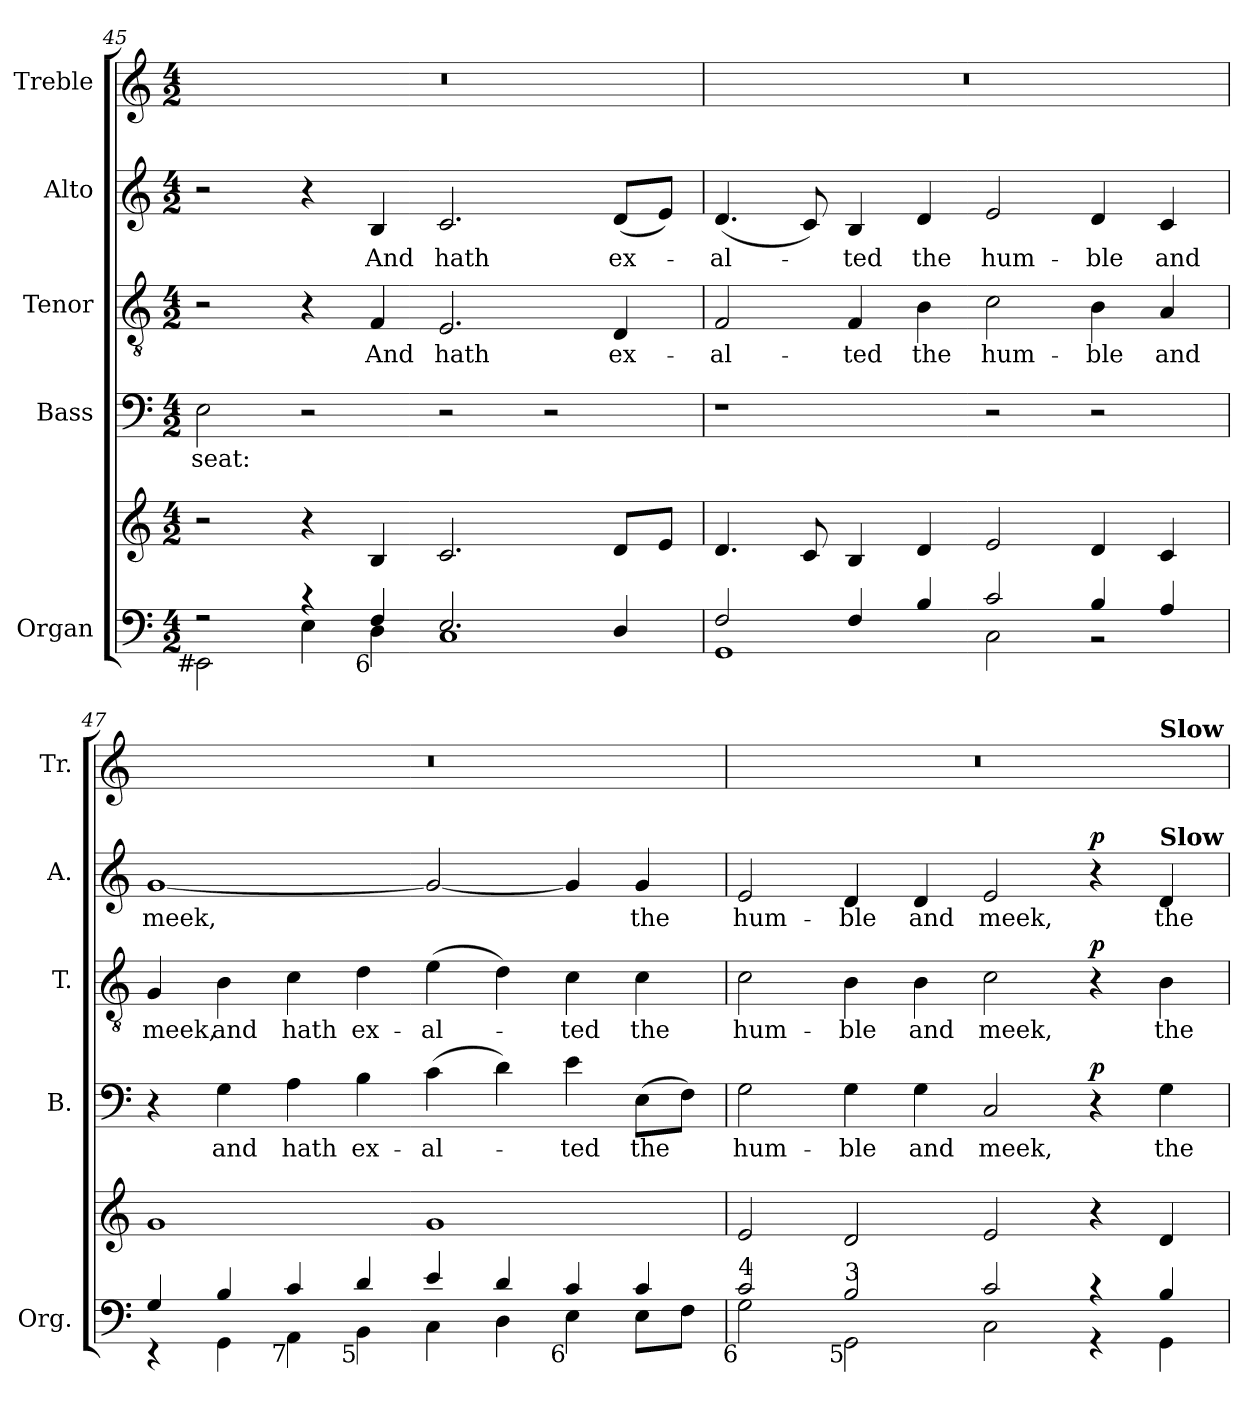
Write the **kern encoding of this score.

**kern	**kern	**kern	**text	**dynam	**kern	**text	**dynam	**kern	**text	**dynam	**kern
*part5	*part5	*part4	*part4	*part4	*part3	*part3	*part3	*part2	*part2	*part2	*part1
*staff6	*staff5	*staff4	*staff4	*staff4	*staff3	*staff3	*staff3	*staff2	*staff2	*staff2	*staff1
*I"Organ	*	*I"Bass	*	*	*I"Tenor	*	*	*I"Alto	*	*	*I"Treble
*I'Org.	*	*I'B.	*	*	*I'T.	*	*	*I'A.	*	*	*I'Tr.
!!LO:LB:g=z
*clefF4	*clefG2	*clefF4	*	*	*clefGv2	*	*	*clefG2	*	*	*clefG2
*	*	*	*	*	*ITrd7c12	*	*	*	*	*	*
*k[]	*k[]	*k[]	*	*	*k[]	*	*	*k[]	*	*	*k[]
*C:	*C:	*C:	*	*	*C:	*	*	*C:	*	*	*C:
*M4/2	*M4/2	*M4/2	*	*	*M4/2	*	*	*M4/2	*	*	*M4/2
=45	=45	=45	=45	=45	=45	=45	=45	=45	=45	=45	=45
*^	*	*	*	*	*	*	*	*	*	*	*
!LO:TX:b:rj:t=#	!	!	!	!	!	!	!	!	!	!	!	!
!	!	!	!	!LO:LY:b:color=#000000	!	!	!	!	!	!	!	!LO:N:vis=1
2r	2EEi\	2r	2Ei\	seat:	.	2r	.	.	2r	.	.	0r
4r	4Ei\	4r	2r	.	.	4r	.	.	4r	.	.	.
!	!	!	!	!	!	!	!LO:LY:b:color=#000000	!	!	!	!	!
!LO:TX:b:rj:t=6	!	!	!	!	!	!	!	!	!	!	!	!
!	!	!	!	!	!	!	!	!	!	!LO:LY:b:color=#000000	!	!
4Fi/	4Di\	4Bi/	.	.	.	4FFi/	And	.	4Bi/	And	.	.
!	!	!	!	!	!	!	!LO:LY:b:color=#000000	!	!	!	!	!
!	!	!	!	!	!	!	!	!	!	!LO:LY:b:color=#000000	!	!
2.Ei/	1Ci	2.ci/	2r	.	.	2.EEi/	hath	.	2.ci/	hath	.	.
.	.	.	2r	.	.	.	.	.	.	.	.	.
!	!	!	!	!	!	!	!LO:LY:b:color=#000000	!	!	!	!	!
!	!	!	!	!	!	!	!	!	!	!LO:LY:b:color=#000000	!	!
4Di/	.	8di/L	.	.	.	4DDi/	ex-	.	(8di/L	ex-	.	.
.	.	8ei/J	.	.	.	.	.	.	8ei/J)	.	.	.
=46	=46	=46	=46	=46	=46	=46	=46	=46	=46	=46	=46	=46
!	!	!	!	!	!	!	!LO:LY:b:color=#000000	!	!	!	!	!
!	!	!	!	!	!	!	!	!	!	!LO:LY:b:color=#000000	!	!LO:N:vis=1
2Fi/	1GGi	4.di/	1r	.	.	2FFi/	-al-	.	(4.di/	-al-	.	0r
.	.	8ci/	.	.	.	.	.	.	8ci/)	.	.	.
!	!	!	!	!	!	!	!LO:LY:b:color=#000000	!	!	!	!	!
!	!	!	!	!	!	!	!	!	!	!LO:LY:b:color=#000000	!	!
4Fi/	.	4Bi/	.	.	.	4FFi/	-ted	.	4Bi/	-ted	.	.
!	!	!	!	!	!	!	!LO:LY:b:color=#000000	!	!	!	!	!
!	!	!	!	!	!	!	!	!	!	!LO:LY:b:color=#000000	!	!
4Bi/	.	4di/	.	.	.	4BBi\	the	.	4di/	the	.	.
!	!	!	!	!	!	!	!LO:LY:b:color=#000000	!	!	!	!	!
!	!	!	!	!	!	!	!	!	!	!LO:LY:b:color=#000000	!	!
2ci/	2Ci\	2ei/	2r	.	.	2Ci\	hum-	.	2ei/	hum-	.	.
!	!	!	!	!	!	!	!LO:LY:b:color=#000000	!	!	!	!	!
!	!	!	!	!	!	!	!	!	!	!LO:LY:b:color=#000000	!	!
4Bi/	2r	4di/	2r	.	.	4BBi\	-ble	.	4di/	-ble	.	.
!	!	!	!	!	!	!	!LO:LY:b:color=#000000	!	!	!	!	!
!	!	!	!	!	!	!	!	!	!	!LO:LY:b:color=#000000	!	!
4Ai/	.	4ci/	.	.	.	4AAi/	and	.	4ci/	and	.	.
=47	=47	=47	=47	=47	=47	=47	=47	=47	=47	=47	=47	=47
!	!	!	!	!	!	!	!LO:LY:b:color=#000000	!	!	!	!	!
!	!	!	!	!	!	!	!	!	!	!LO:LY:b:color=#000000	!	!LO:N:vis=1
4Gi/	4r	1gi	4r	.	.	4GGi/	meek,	.	[1gi	meek,	.	0r
!	!	!	!	!LO:LY:b:color=#000000	!	!	!	!	!	!	!	!
!	!	!	!	!	!	!	!LO:LY:b:color=#000000	!	!	!	!	!
4Bi/	4GGi\	.	4Gi\	and	.	4BBi\	and	.	.	.	.	.
!	!	!	!	!LO:LY:b:color=#000000	!	!	!	!	!	!	!	!
!LO:TX:b:rj:t=7	!	!	!	!	!	!	!	!	!	!	!	!
!	!	!	!	!	!	!	!LO:LY:b:color=#000000	!	!	!	!	!
4ci/	4AAi\	.	4Ai\	hath	.	4Ci\	hath	.	.	.	.	.
!	!	!	!	!LO:LY:b:color=#000000	!	!	!	!	!	!	!	!
!LO:TX:b:rj:t=5	!	!	!	!	!	!	!	!	!	!	!	!
!	!	!	!	!	!	!	!LO:LY:b:color=#000000	!	!	!	!	!
4di/	4BBi\	.	4Bi\	ex-	.	4Di\	ex-	.	.	.	.	.
!	!	!	!	!LO:LY:b:color=#000000	!	!	!	!	!	!	!	!
!	!	!	!	!	!	!	!LO:LY:b:color=#000000	!	!	!	!	!
4ei/	4Ci\	1gi	(4ci\	-al-	.	(4Ei\	-al-	.	2gi/_	.	.	.
4di/	4Di\	.	4di\)	.	.	4Di\)	.	.	.	.	.	.
!	!	!	!	!LO:LY:b:color=#000000	!	!	!	!	!	!	!	!
!LO:TX:b:rj:t=6	!	!	!	!	!	!	!	!	!	!	!	!
!	!	!	!	!	!	!	!LO:LY:b:color=#000000	!	!	!	!	!
4ci/	4Ei\	.	4ei\	-ted	.	4Ci\	-ted	.	4gi/]	.	.	.
!	!	!	!	!LO:LY:b:color=#000000	!	!	!	!	!	!	!	!
!	!	!	!	!	!	!	!LO:LY:b:color=#000000	!	!	!	!	!
!	!	!	!	!	!	!	!	!	!	!LO:LY:b:color=#000000	!	!
4ci/	8Ei\L	.	(8Ei\L	the	.	4Ci\	the	.	4gi/	the	.	.
.	8Fi\J	.	8Fi\J)	.	.	.	.	.	.	.	.	.
!!LO:PB:g=z
=48	=48	=48	=48	=48	=48	=48	=48	=48	=48	=48	=48	=48
!	!	!	!	!LO:LY:b:color=#000000	!	!	!	!	!	!	!	!
!	!	!	!	!	!	!	!LO:LY:b:color=#000000	!	!	!	!	!
!LO:TX:b:rj:t=6	!	!	!	!	!	!	!	!	!	!	!	!
!LO:TX:t=4	!	!	!	!	!	!	!	!	!	!	!	!
!	!	!	!	!	!	!	!	!	!	!LO:LY:b:color=#000000	!	!LO:N:vis=1
*	*	*	*	*	*	*	*	*	*	*	*	*^
2ci/	2Gi\	2ei/	2Gi\	hum-	.	2Ci\	hum-	.	2ei/	hum-	.	0r	1..ryy
!	!	!	!	!LO:LY:b:color=#000000	!	!	!	!	!	!	!	!	!
!	!	!	!	!	!	!	!LO:LY:b:color=#000000	!	!	!	!	!	!
!LO:TX:b:rj:t=5	!	!	!	!	!	!	!	!	!	!	!	!	!
!LO:TX:t=3	!	!	!	!	!	!	!	!	!	!	!	!	!
!	!	!	!	!	!	!	!	!	!	!LO:LY:b:color=#000000	!	!	!
2Bi/	2GGi\	2di/	4Gi\	-ble	.	4BBi\	-ble	.	4di/	-ble	.	.	.
!	!	!	!	!LO:LY:b:color=#000000	!	!	!	!	!	!	!	!	!
!	!	!	!	!	!	!	!LO:LY:b:color=#000000	!	!	!	!	!	!
!	!	!	!	!	!	!	!	!	!	!LO:LY:b:color=#000000	!	!	!
.	.	.	4Gi\	and	.	4BBi\	and	.	4di/	and	.	.	.
!	!	!	!	!LO:LY:b:color=#000000	!	!	!	!	!	!	!	!	!
!	!	!	!	!	!	!	!LO:LY:b:color=#000000	!	!	!	!	!	!
!	!	!	!	!	!	!	!	!	!	!LO:LY:b:color=#000000	!	!	!
2ci/	2Ci\	2ei/	2Ci/	meek,	.	2Ci\	meek,	.	2ei/	meek,	.	.	.
4r	4r	4r	4r	.	p	4r	.	p	4r	.	p	.	.
!	!	!	!	!LO:LY:b:color=#000000	!	!	!	!	!	!	!	!	!
!	!	!	!	!	!	!	!LO:LY:b:color=#000000	!	!	!	!	!	!
*	*	*	*	*	*	*	*	*	*MM60	*	*	*MM60	*
!	!	!	!	!	!	!	!	!	!	!	!	!	!LO:TX:a:B:t=Slow
!	!	!	!	!	!	!	!	!	!LO:TX:a:B:t=Slow	!	!	!	!
!	!	!	!	!	!	!	!	!	!	!LO:LY:b:color=#000000	!	!	!
4Bi/	4GGi\	4di/	4Gi\	the	.	4BBi\	the	.	4di/	the	.	.	4ryy
*v	*v	*	*	*	*	*	*	*	*	*	*	*v	*v
=	=	=	=	=	=	=	=	=	=	=	=
*-	*-	*-	*-	*-	*-	*-	*-	*-	*-	*-	*-
